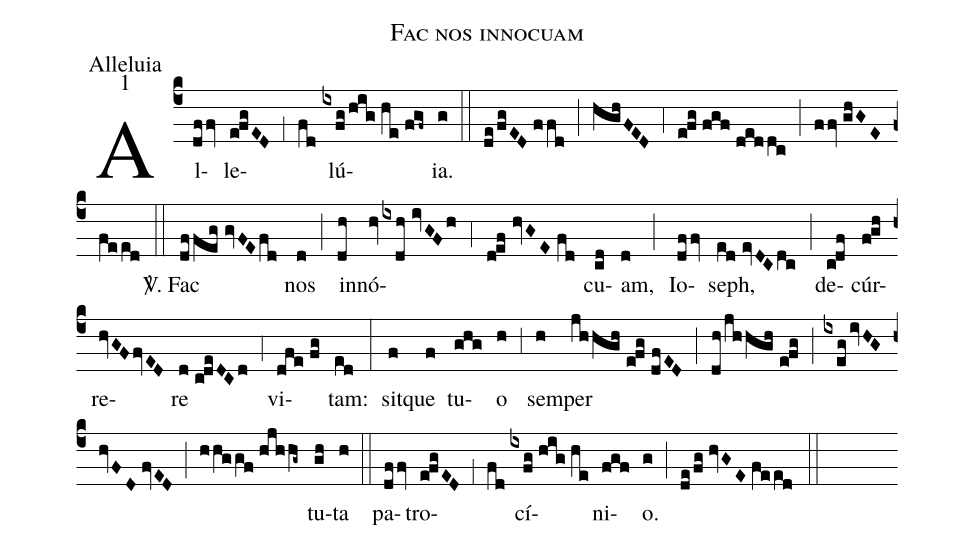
name:Fac nos innocuam;
office-part:Alleluia;
mode:1;
%%
(c4) Al(dffv)le(e!fgED)(,1)(fd)lú(ixfg/hig//he//fgf~)ia.(g) (::)
(de/fgED//ffd) (;) (hghFED) (,4) (e!fg//fgf//deddc) (;) (ffv//ghGE//feed) (::)

<sp>V/</sp>. Fac(dffeg//gvFE/fd) nos(d) (;) in(dh)nó(hv/ixdh//ivGFh)(,4)(d!ef//hvGE//fd)cu(cd)am,(d) (;) Io(dffv)seph,(ed//evDC/dc) (;) de(c!df)cúr(f!gh)re(hvGF/fvED)re(d//c!deDCd) (,4) vi(dfe//fg)tam:(ed) (:)
sit(f)que(f) tu(ghg)o(h) (,3) sem(h)per(jhhgh//e!fg//dfED) (;) (dh/jhhgh//e!fg) (;) (ixeg/ivHG//hvFD//fvED) (;) (hhggf//hjhhg~) tu(gh)ta(h) (::)
pa(dffv)tro(e!fgED)(,1)(fd)cí(ixfg//hig//he)ni(fgf)o.(g) (;) (de/fg//hvGE//feed) (::)
